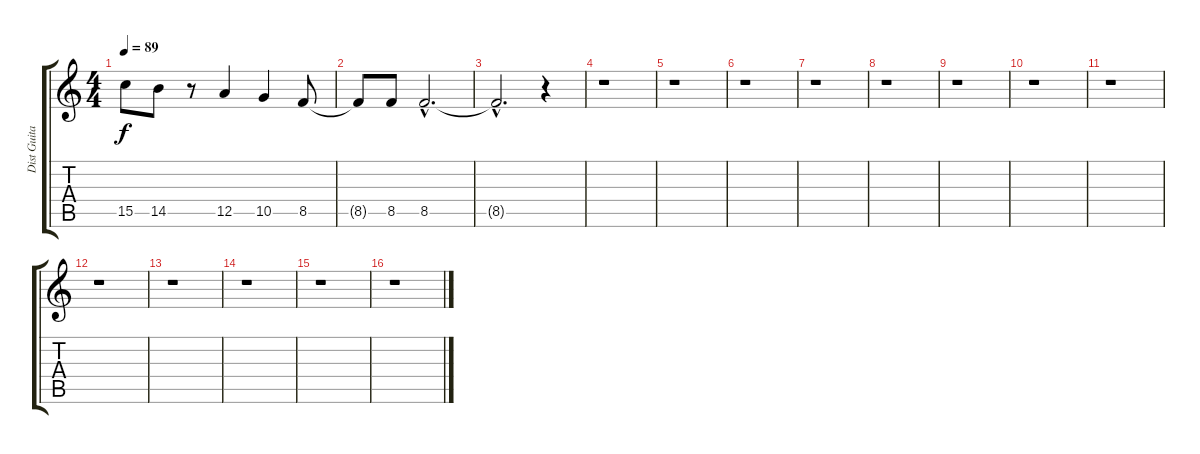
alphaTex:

\track ("Dist Guitar 1" "Dist Guita") {instrument overdrivenguitar}
\staff {score tabs}
\tuning (E4 B3 G3 D3 A2 E2) {hide}
\ts (4 4)
\tempo 89
\clef g2
\ks c
15.5.8{dy f} 14.5.8 r.8 12.5.4 10.5.4 8.5.8 |
8.5{t}.8 8.5.8 8.5{hac}.2{d} |
8.5{hac t}.2{d} r.4 |
r.1 |
r.1 |
r.1 |
r.1 |
r.1 |
r.1 |
r.1 |
r.1 |
r.1 |
r.1 |
r.1 |
r.1 |
r.1
